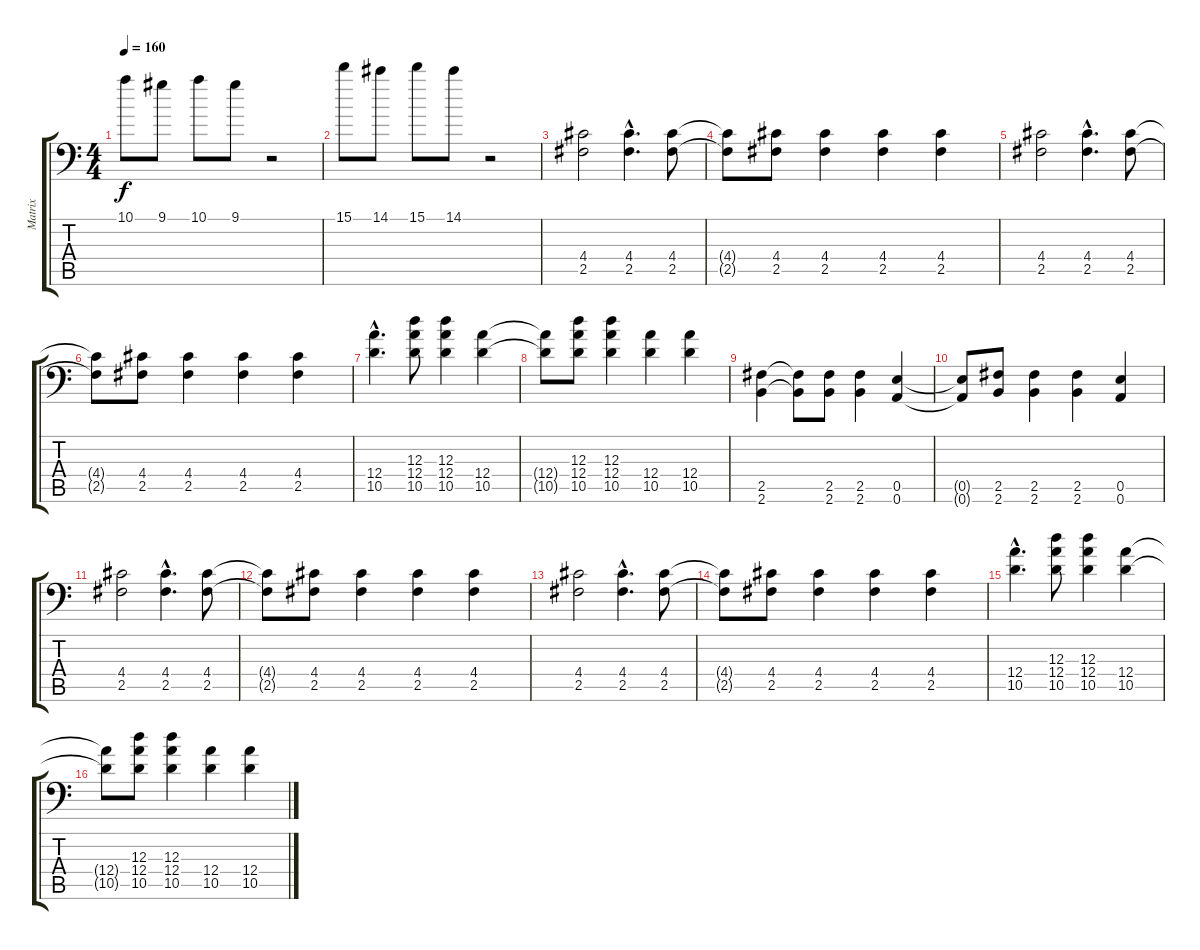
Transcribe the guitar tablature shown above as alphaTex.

\track ("Matrix" "Matrix") {instrument distortionguitar}
\staff {score tabs}
\tuning (B3 Gb3 D3 A2 E2 A1) {hide}
\ts (4 4)
\tempo 160
\clef f4
\ks c
10.1.8{dy f} 9.1.8 10.1.8 9.1.8 r.2 |
15.1.8 14.1.8 15.1.8 14.1.8 r.2 |
(4.4 2.5).2{volume 15 instrument distortionguitar} (4.4{hac} 2.5{hac}).4{d} (4.4 2.5).8 |
(4.4{t} 2.5{t}).8 (4.4 2.5).8 (4.4 2.5).4 (4.4 2.5).4 (4.4 2.5).4 |
(4.4 2.5).2 (4.4{hac} 2.5{hac}).4{d} (4.4 2.5).8 |
(4.4{t} 2.5{t}).8 (4.4 2.5).8 (4.4 2.5).4 (4.4 2.5).4 (4.4 2.5).4 |
(12.4{hac} 10.5{hac}).4{d} (12.3 12.4 10.5).8 (12.3 12.4 10.5).4 (12.4 10.5).4 |
(12.4{t} 10.5{t}).8 (12.3 12.4 10.5).8 (12.3 12.4 10.5).4 (12.4 10.5).4 (12.4 10.5).4 |
(2.5 2.6).4 (2.5{t} 2.6{t}).8 (2.5 2.6).8 (2.5 2.6).4 (0.5 0.6).4 |
(0.5{t} 0.6{t}).8 (2.5 2.6).8 (2.5 2.6).4 (2.5 2.6).4 (0.5 0.6).4 |
(4.4 2.5).2 (4.4{hac} 2.5{hac}).4{d} (4.4 2.5).8 |
(4.4{t} 2.5{t}).8 (4.4 2.5).8 (4.4 2.5).4 (4.4 2.5).4 (4.4 2.5).4 |
(4.4 2.5).2 (4.4{hac} 2.5{hac}).4{d} (4.4 2.5).8 |
(4.4{t} 2.5{t}).8 (4.4 2.5).8 (4.4 2.5).4 (4.4 2.5).4 (4.4 2.5).4 |
(12.4{hac} 10.5{hac}).4{d} (12.3 12.4 10.5).8 (12.3 12.4 10.5).4 (12.4 10.5).4 |
(12.4{t} 10.5{t}).8 (12.3 12.4 10.5).8 (12.3 12.4 10.5).4 (12.4 10.5).4 (12.4 10.5).4
